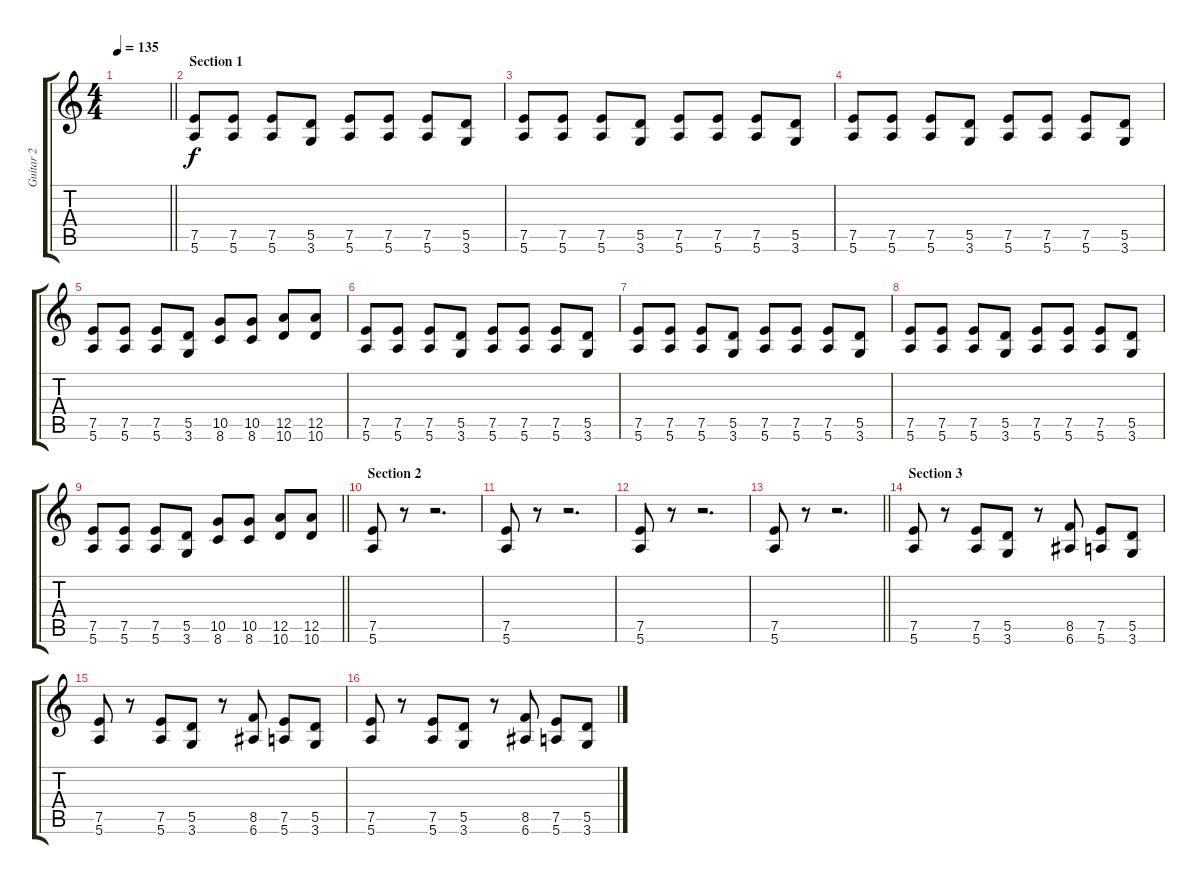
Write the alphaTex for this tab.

\track ("Guitar 2" "Guitar 2") {instrument distortionguitar}
\staff {score tabs}
\tuning (E4 B3 G3 D3 A2 E2) {hide}
\ts (4 4)
\tempo 135
\clef g2
\barLineRight lightlight
\ks c
|
\section ("" "Section 1")
(7.5 5.6).8 (7.5 5.6).8 (7.5 5.6).8 (5.5 3.6).8 (7.5 5.6).8 (7.5 5.6).8 (7.5 5.6).8 (5.5 3.6).8 |
(7.5 5.6).8 (7.5 5.6).8 (7.5 5.6).8 (5.5 3.6).8 (7.5 5.6).8 (7.5 5.6).8 (7.5 5.6).8 (5.5 3.6).8 |
(7.5 5.6).8 (7.5 5.6).8 (7.5 5.6).8 (5.5 3.6).8 (7.5 5.6).8 (7.5 5.6).8 (7.5 5.6).8 (5.5 3.6).8 |
(7.5 5.6).8 (7.5 5.6).8 (7.5 5.6).8 (5.5 3.6).8 (10.5 8.6).8 (10.5 8.6).8 (12.5 10.6).8 (12.5 10.6).8 |
(7.5 5.6).8 (7.5 5.6).8 (7.5 5.6).8 (5.5 3.6).8 (7.5 5.6).8 (7.5 5.6).8 (7.5 5.6).8 (5.5 3.6).8 |
(7.5 5.6).8 (7.5 5.6).8 (7.5 5.6).8 (5.5 3.6).8 (7.5 5.6).8 (7.5 5.6).8 (7.5 5.6).8 (5.5 3.6).8 |
(7.5 5.6).8 (7.5 5.6).8 (7.5 5.6).8 (5.5 3.6).8 (7.5 5.6).8 (7.5 5.6).8 (7.5 5.6).8 (5.5 3.6).8 |
\barLineRight lightlight
(7.5 5.6).8 (7.5 5.6).8 (7.5 5.6).8 (5.5 3.6).8 (10.5 8.6).8 (10.5 8.6).8 (12.5 10.6).8 (12.5 10.6).8 |
\section ("" "Section 2")
(7.5 5.6).8 r.8 r.2{d} |
(7.5 5.6).8 r.8 r.2{d} |
(7.5 5.6).8 r.8 r.2{d} |
\barLineRight lightlight
(7.5 5.6).8 r.8 r.2{d} |
\section ("" "Section 3")
(7.5 5.6).8 r.8 (7.5 5.6).8 (5.5 3.6).8 r.8 (8.5 6.6).8 (7.5 5.6).8 (5.5 3.6).8 |
(7.5 5.6).8 r.8 (7.5 5.6).8 (5.5 3.6).8 r.8 (8.5 6.6).8 (7.5 5.6).8 (5.5 3.6).8 |
(7.5 5.6).8 r.8 (7.5 5.6).8 (5.5 3.6).8 r.8 (8.5 6.6).8 (7.5 5.6).8 (5.5 3.6).8
